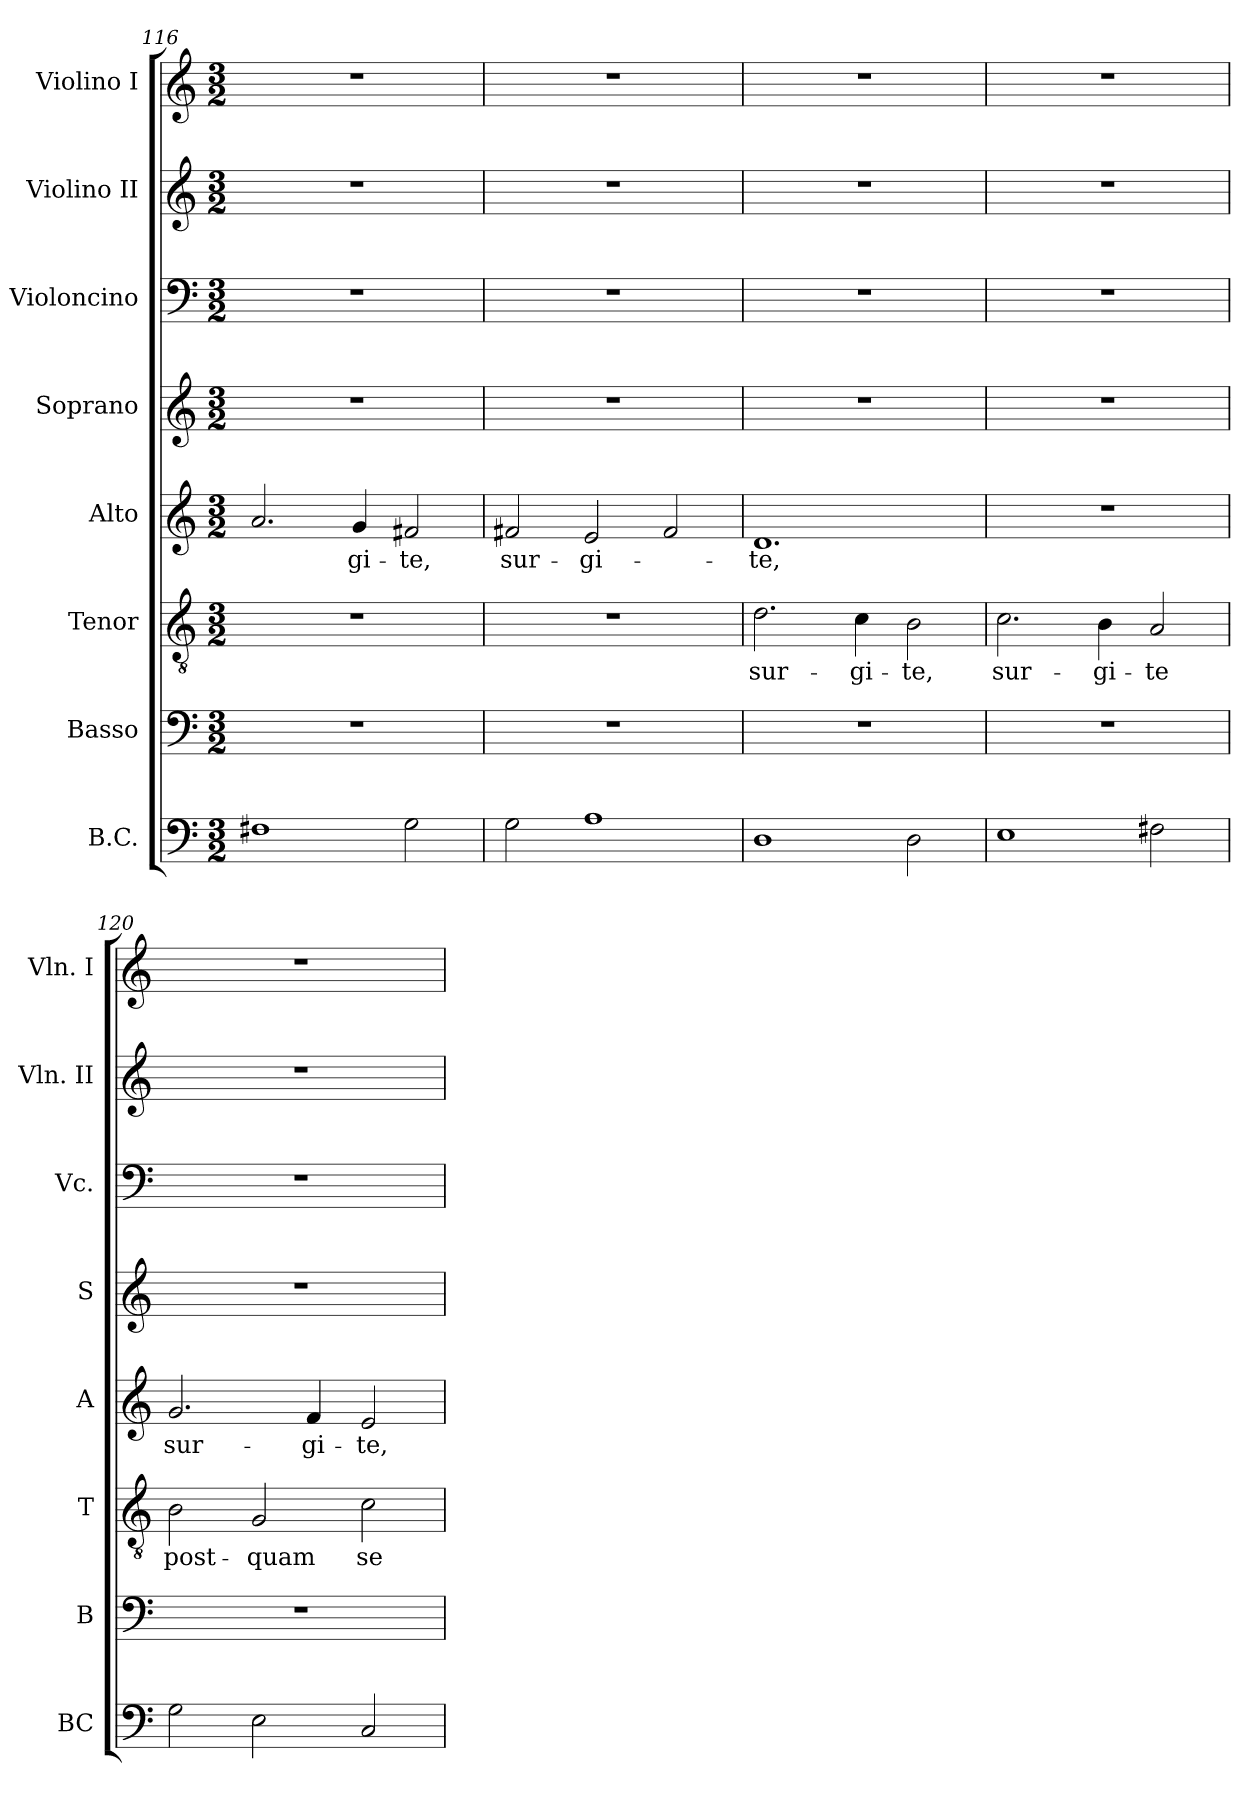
**kern	**kern	**kern	**text	**kern	**text	**kern	**kern	**kern	**kern
*part8	*part7	*part6	*part6	*part5	*part5	*part4	*part3	*part2	*part1
*staff8	*staff7	*staff6	*staff6	*staff5	*staff5	*staff4	*staff3	*staff2	*staff1
*I"B.C.	*I"Basso	*I"Tenor	*	*I"Alto	*	*I"Soprano	*I"Violoncino	*I"Violino II	*I"Violino I
*I'BC	*I'B	*I'T	*	*I'A	*	*I'S	*I'Vc.	*I'Vln. II	*I'Vln. I
*clefF4	*clefF4	*clefGv2	*	*clefG2	*	*clefG2	*clefF4	*clefG2	*clefG2
*k[]	*k[]	*k[]	*	*k[]	*	*k[]	*k[]	*k[]	*k[]
*C:	*C:	*C:	*	*C:	*	*C:	*C:	*C:	*C:
*M3/2	*M3/2	*M3/2	*	*M3/2	*	*M3/2	*M3/2	*M3/2	*M3/2
=116	=116	=116	=116	=116	=116	=116	=116	=116	=116
1F#X	1.r	1.r	.	2.a/	.	1.r	1.r	1.r	1.r
!	!	!	!	!	!LO:LY:b	!	!	!	!
.	.	.	.	4g/	-gi-	.	.	.	.
!	!	!	!	!	!LO:LY:b	!	!	!	!
2G\	.	.	.	2f#X/	-te,	.	.	.	.
=117	=117	=117	=117	=117	=117	=117	=117	=117	=117
!	!	!	!	!	!LO:LY:b	!	!	!	!
2G\	1.r	1.r	.	2f#X/	sur-	1.r	1.r	1.r	1.r
!	!	!	!	!	!LO:LY:b	!	!	!	!
1A	.	.	.	2e/	-gi-	.	.	.	.
.	.	.	.	2f#/	.	.	.	.	.
!!LO:PB:g=z
=118	=118	=118	=118	=118	=118	=118	=118	=118	=118
!	!	!	!LO:LY:b	!	!LO:LY:b	!	!	!	!
1D	1.r	2.d\	sur-	1.d	-te,	1.r	1.r	1.r	1.r
!	!	!	!LO:LY:b	!	!	!	!	!	!
.	.	4c\	-gi-	.	.	.	.	.	.
!	!	!	!LO:LY:b	!	!	!	!	!	!
2D\	.	2B\	-te,	.	.	.	.	.	.
=119	=119	=119	=119	=119	=119	=119	=119	=119	=119
!	!	!	!LO:LY:b	!	!	!	!	!	!
1E	1.r	2.c\	sur-	1.r	.	1.r	1.r	1.r	1.r
!	!	!	!LO:LY:b	!	!	!	!	!	!
.	.	4B\	-gi-	.	.	.	.	.	.
!	!	!	!LO:LY:b	!	!	!	!	!	!
2F#X\	.	2A/	-te	.	.	.	.	.	.
=120	=120	=120	=120	=120	=120	=120	=120	=120	=120
!	!	!	!LO:LY:b	!	!LO:LY:b	!	!	!	!
2G\	1.r	2B\	post-	2.g/	sur-	1.r	1.r	1.r	1.r
!	!	!	!LO:LY:b	!	!	!	!	!	!
2E\	.	2G/	-quam	.	.	.	.	.	.
!	!	!	!	!	!LO:LY:b	!	!	!	!
.	.	.	.	4f/	-gi-	.	.	.	.
!	!	!	!LO:LY:b	!	!LO:LY:b	!	!	!	!
2C/	.	2c\	se-	2e/	-te,	.	.	.	.
=	=	=	=	=	=	=	=	=	=
*-	*-	*-	*-	*-	*-	*-	*-	*-	*-
